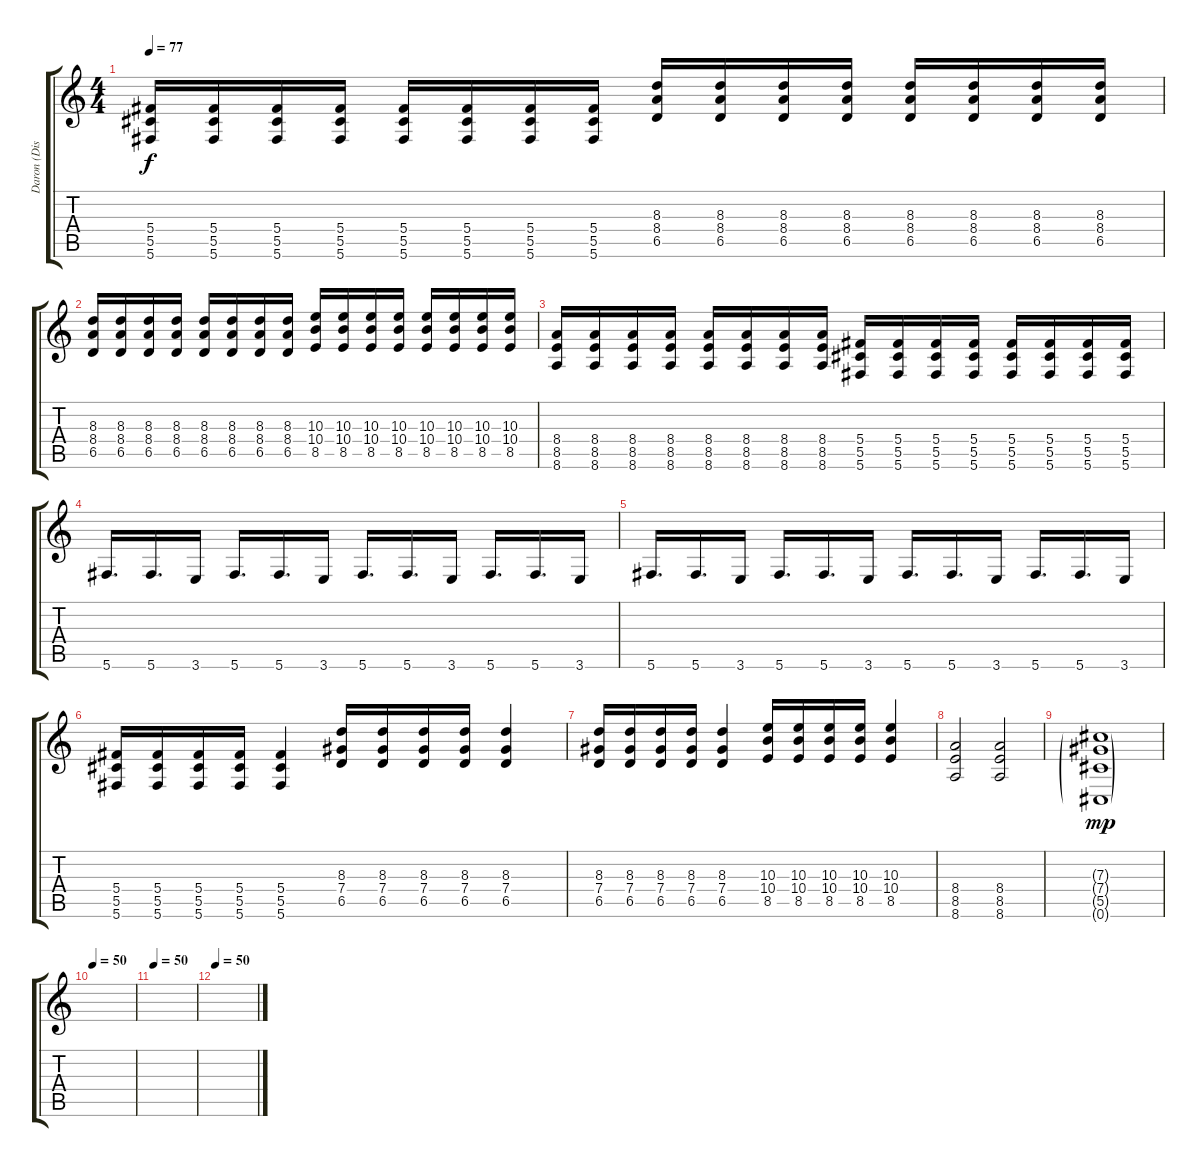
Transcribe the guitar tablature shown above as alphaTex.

\track ("Daron (Distortion)" "Daron (Dis") {instrument distortionguitar}
\staff {score tabs}
\tuning (Eb4 Bb3 Gb3 Db3 Ab2 Db2) {hide}
\ts (4 4)
\tempo 77
\clef g2
\ks c
(5.4 5.5 5.6).16{dy f} (5.4 5.5 5.6).16 (5.4 5.5 5.6).16 (5.4 5.5 5.6).16 (5.4 5.5 5.6).16 (5.4 5.5 5.6).16 (5.4 5.5 5.6).16 (5.4 5.5 5.6).16 (8.3 8.4 6.5).16 (8.3 8.4 6.5).16 (8.3 8.4 6.5).16 (8.3 8.4 6.5).16 (8.3 8.4 6.5).16 (8.3 8.4 6.5).16 (8.3 8.4 6.5).16 (8.3 8.4 6.5).16 |
(8.3 8.4 6.5).16 (8.3 8.4 6.5).16 (8.3 8.4 6.5).16 (8.3 8.4 6.5).16 (8.3 8.4 6.5).16 (8.3 8.4 6.5).16 (8.3 8.4 6.5).16 (8.3 8.4 6.5).16 (10.3 10.4 8.5).16 (10.3 10.4 8.5).16 (10.3 10.4 8.5).16 (10.3 10.4 8.5).16 (10.3 10.4 8.5).16 (10.3 10.4 8.5).16 (10.3 10.4 8.5).16 (10.3 10.4 8.5).16 |
(8.4 8.5 8.6).16 (8.4 8.5 8.6).16 (8.4 8.5 8.6).16 (8.4 8.5 8.6).16 (8.4 8.5 8.6).16 (8.4 8.5 8.6).16 (8.4 8.5 8.6).16 (8.4 8.5 8.6).16 (5.4 5.5 5.6).16 (5.4 5.5 5.6).16 (5.4 5.5 5.6).16 (5.4 5.5 5.6).16 (5.4 5.5 5.6).16 (5.4 5.5 5.6).16 (5.4 5.5 5.6).16 (5.4 5.5 5.6).16 |
5.6.16{d} 5.6.16{d} 3.6.16 5.6.16{d} 5.6.16{d} 3.6.16 5.6.16{d} 5.6.16{d} 3.6.16 5.6.16{d} 5.6.16{d} 3.6.16 |
5.6.16{d} 5.6.16{d} 3.6.16 5.6.16{d} 5.6.16{d} 3.6.16 5.6.16{d} 5.6.16{d} 3.6.16 5.6.16{d} 5.6.16{d} 3.6.16 |
(5.4 5.5 5.6).16 (5.4 5.5 5.6).16 (5.4 5.5 5.6).16 (5.4 5.5 5.6).16 (5.4 5.5 5.6).4 (8.3 7.4 6.5).16 (8.3 7.4 6.5).16 (8.3 7.4 6.5).16 (8.3 7.4 6.5).16 (8.3 7.4 6.5).4 |
(8.3 7.4 6.5).16 (8.3 7.4 6.5).16 (8.3 7.4 6.5).16 (8.3 7.4 6.5).16 (8.3 7.4 6.5).4 (10.3 10.4 8.5).16 (10.3 10.4 8.5).16 (10.3 10.4 8.5).16 (10.3 10.4 8.5).16 (10.3 10.4 8.5).4 |
(8.4 8.5 8.6).2 (8.4 8.5 8.6).2 |
(7.3{g} 7.4{g} 5.5{g} 0.6{g}).1{dy mp} |
\tempo 50
|
\tempo 50
|
\tempo 50
